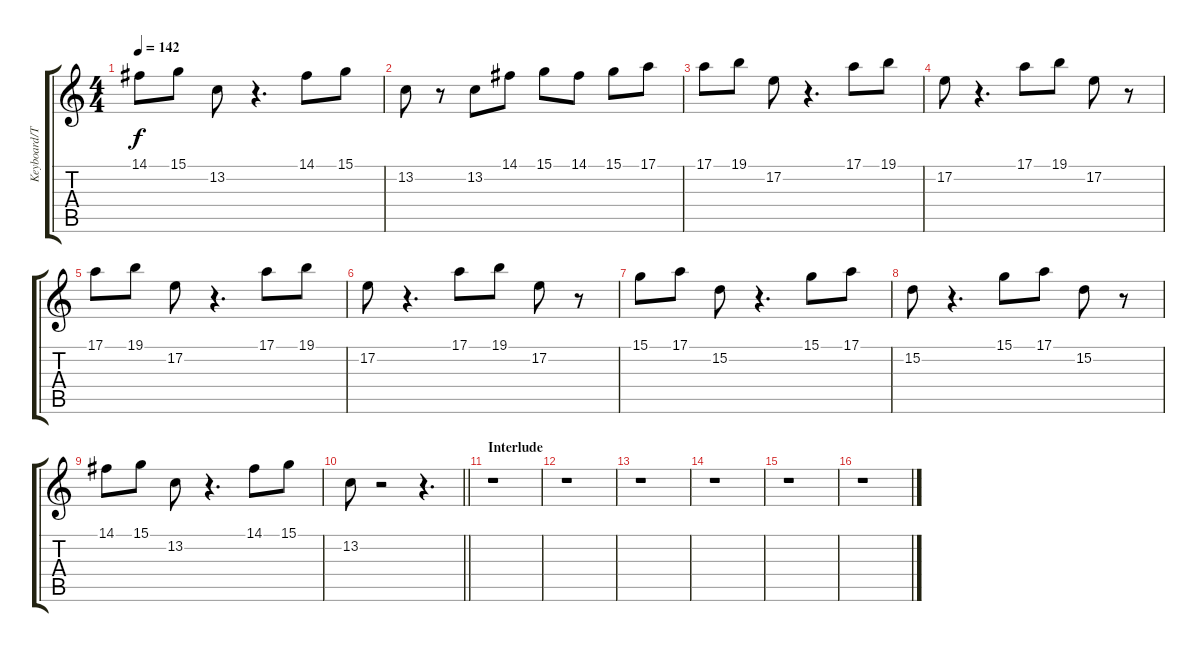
\track ("Keyboard/Trumpet" "Keyboard/T") {instrument musicbox}
\staff {score tabs}
\tuning (E4 B3 G3 D3 A2 E2) {hide}
\ts (4 4)
\tempo 142
\clef g2
\ks c
14.1.8{dy f} 15.1.8 13.2.8 r.4{d} 14.1.8 15.1.8 |
13.2.8 r.8 13.2.8 14.1.8 15.1.8 14.1.8 15.1.8 17.1.8 |
17.1.8 19.1.8 17.2.8 r.4{d} 17.1.8 19.1.8 |
17.2.8 r.4{d} 17.1.8 19.1.8 17.2.8 r.8 |
17.1.8 19.1.8 17.2.8 r.4{d} 17.1.8 19.1.8 |
17.2.8 r.4{d} 17.1.8 19.1.8 17.2.8 r.8 |
15.1.8 17.1.8 15.2.8 r.4{d} 15.1.8 17.1.8 |
15.2.8 r.4{d} 15.1.8 17.1.8 15.2.8 r.8 |
14.1.8 15.1.8 13.2.8 r.4{d} 14.1.8 15.1.8 |
\barLineRight lightlight
13.2.8 r.2 r.4{d} |
\section ("" "Interlude")
r.1 |
r.1 |
r.1 |
r.1 |
r.1 |
r.1
